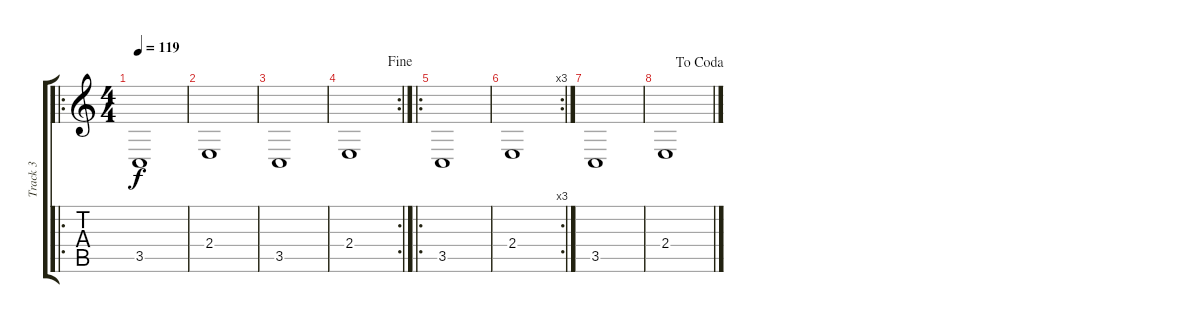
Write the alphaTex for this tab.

\track ("Track 3" "Track 3") {instrument lead1square}
\staff {score tabs}
\tuning (E4 B3 G3 D3 A2 E2) {hide}
\ro
\ts (4 4)
\tempo 119
\clef g2
\ks c
3.5.1{dy f} |
2.4.1 |
3.5.1 |
\rc 2
\jump fine
2.4.1 |
\ro
3.5.1 |
\rc 3
2.4.1 |
3.5.1 |
\jump dacoda
2.4.1
